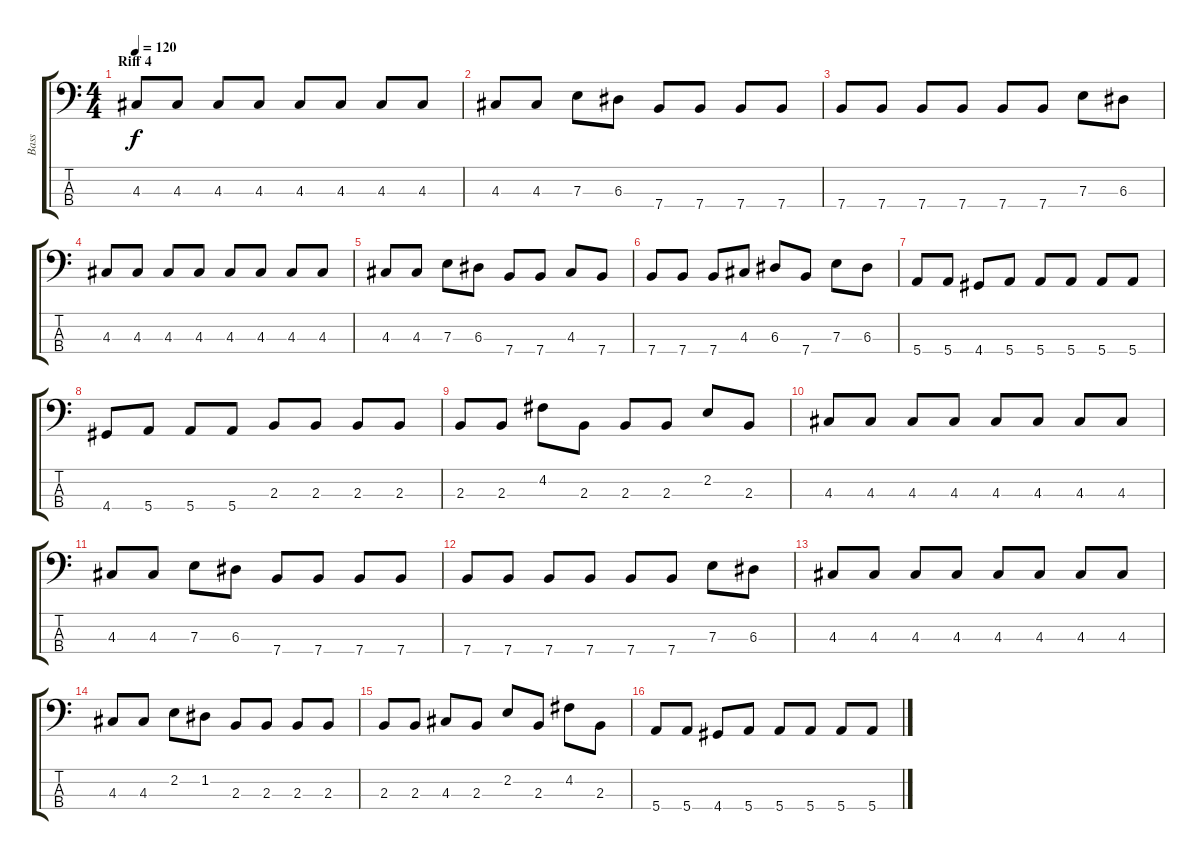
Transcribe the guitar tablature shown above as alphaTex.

\track ("Bass" "Bass") {instrument electricbassfinger}
\staff {score tabs}
\tuning (G2 D2 A1 E1) {hide}
\ts (4 4)
\section ("" "Riff 4")
\tempo 120
\clef f4
\ks c
4.3.8{dy f} 4.3.8 4.3.8 4.3.8 4.3.8 4.3.8 4.3.8 4.3.8 |
4.3.8 4.3.8 7.3.8 6.3.8 7.4.8 7.4.8 7.4.8 7.4.8 |
7.4.8 7.4.8 7.4.8 7.4.8 7.4.8 7.4.8 7.3.8 6.3.8 |
4.3.8 4.3.8 4.3.8 4.3.8 4.3.8 4.3.8 4.3.8 4.3.8 |
4.3.8 4.3.8 7.3.8 6.3.8 7.4.8 7.4.8 4.3.8 7.4.8 |
7.4.8 7.4.8 7.4.8 4.3.8 6.3.8 7.4.8 7.3.8 6.3.8 |
5.4.8 5.4.8 4.4.8 5.4.8 5.4.8 5.4.8 5.4.8 5.4.8 |
4.4.8 5.4.8 5.4.8 5.4.8 2.3.8 2.3.8 2.3.8 2.3.8 |
2.3.8 2.3.8 4.2.8 2.3.8 2.3.8 2.3.8 2.2.8 2.3.8 |
4.3.8 4.3.8 4.3.8 4.3.8 4.3.8 4.3.8 4.3.8 4.3.8 |
4.3.8 4.3.8 7.3.8 6.3.8 7.4.8 7.4.8 7.4.8 7.4.8 |
7.4.8 7.4.8 7.4.8 7.4.8 7.4.8 7.4.8 7.3.8 6.3.8 |
4.3.8 4.3.8 4.3.8 4.3.8 4.3.8 4.3.8 4.3.8 4.3.8 |
4.3.8 4.3.8 2.2.8 1.2.8 2.3.8 2.3.8 2.3.8 2.3.8 |
2.3.8 2.3.8 4.3.8 2.3.8 2.2.8 2.3.8 4.2.8 2.3.8 |
5.4.8 5.4.8 4.4.8 5.4.8 5.4.8 5.4.8 5.4.8 5.4.8
